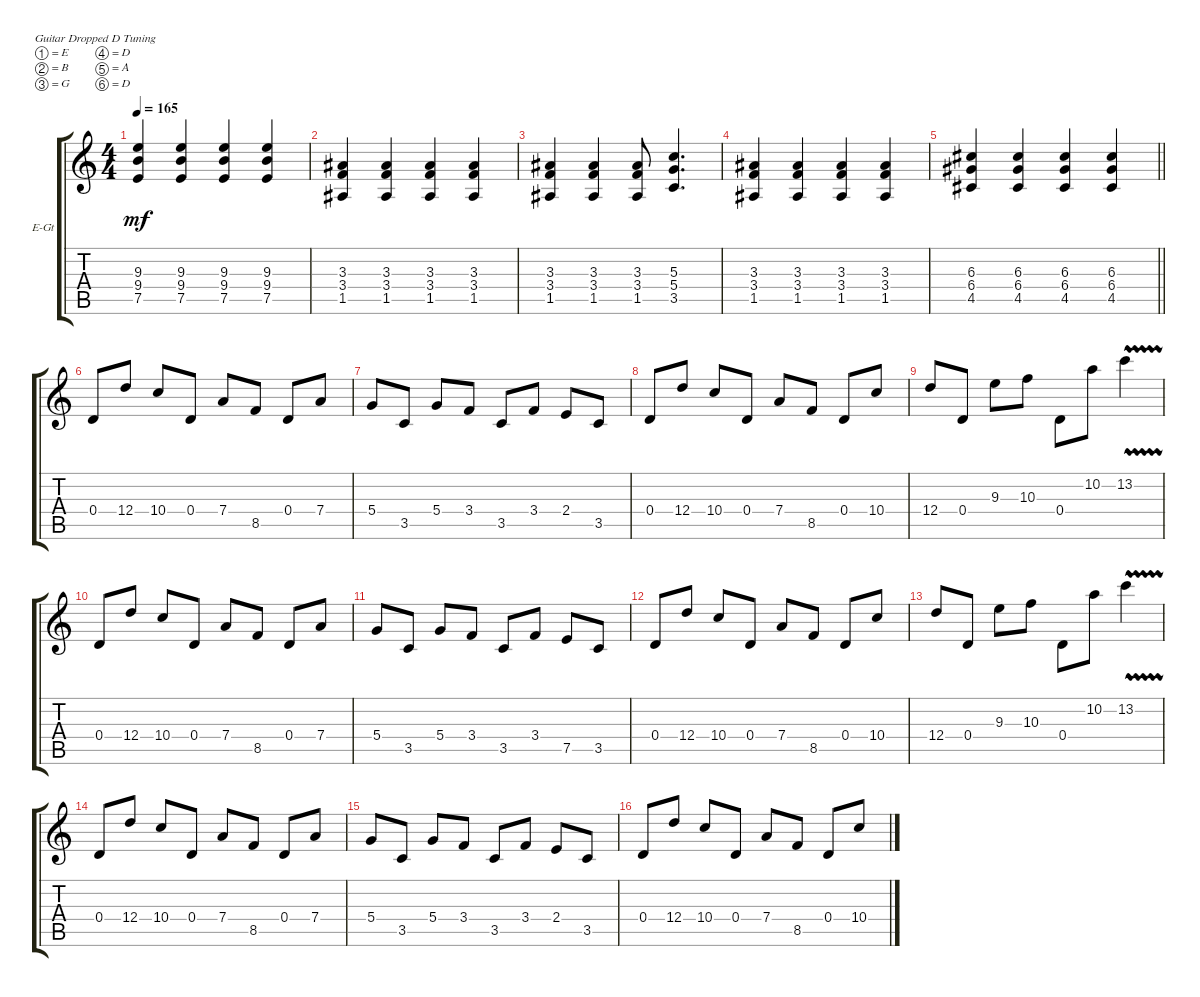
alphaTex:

\defaultSystemsLayout 4
\bracketExtendMode groupsimilarinstruments
\firstSystemTrackNameOrientation horizontal
\otherSystemsTrackNameOrientation horizontal
\track ("Electric Guitar" "E-Gt") {instrument overdrivenguitar}
\staff {score tabs}
\tuning (E4 B3 G3 D3 A2 D2)
\ts (4 4)
\tempo 165
\clef g2
\ks c
(7.5 9.4 9.3).4{dy mf} (7.5 9.4 9.3).4 (7.5 9.4 9.3).4 (7.5 9.4 9.3).4 |
(1.5 3.4 3.3).4 (1.5 3.4 3.3).4 (1.5 3.4 3.3).4 (1.5 3.4 3.3).4 |
(1.5 3.4 3.3).4 (1.5 3.4 3.3).4 (1.5 3.4 3.3).8 (3.5 5.4 5.3).4{d} |
(1.5 3.4 3.3).4 (1.5 3.4 3.3).4 (1.5 3.4 3.3).4 (1.5 3.4 3.3).4 |
\barLineRight lightlight
(4.5 6.4 6.3).4 (4.5 6.4 6.3).4 (4.5 6.4 6.3).4 (4.5 6.4 6.3).4 |
0.4.8 12.4.8 10.4.8 0.4.8 7.4.8 8.5.8 0.4.8 7.4.8 |
5.4.8 3.5.8 5.4.8 3.4.8 3.5.8 3.4.8 2.4.8 3.5.8 |
0.4.8 12.4.8 10.4.8 0.4.8 7.4.8 8.5.8 0.4.8 10.4.8 |
12.4.8 0.4.8 9.3.8 10.3.8 0.4.8 10.2.8 13.2{vw}.4 |
0.4.8 12.4.8 10.4.8 0.4.8 7.4.8 8.5.8 0.4.8 7.4.8 |
5.4.8 3.5.8 5.4.8 3.4.8 3.5.8 3.4.8 7.5.8 3.5.8 |
0.4.8 12.4.8 10.4.8 0.4.8 7.4.8 8.5.8 0.4.8 10.4.8 |
12.4.8 0.4.8 9.3.8 10.3.8 0.4.8 10.2.8 13.2{vw}.4 |
0.4.8 12.4.8 10.4.8 0.4.8 7.4.8 8.5.8 0.4.8 7.4.8 |
5.4.8 3.5.8 5.4.8 3.4.8 3.5.8 3.4.8 2.4.8 3.5.8 |
0.4.8 12.4.8 10.4.8 0.4.8 7.4.8 8.5.8 0.4.8 10.4.8
